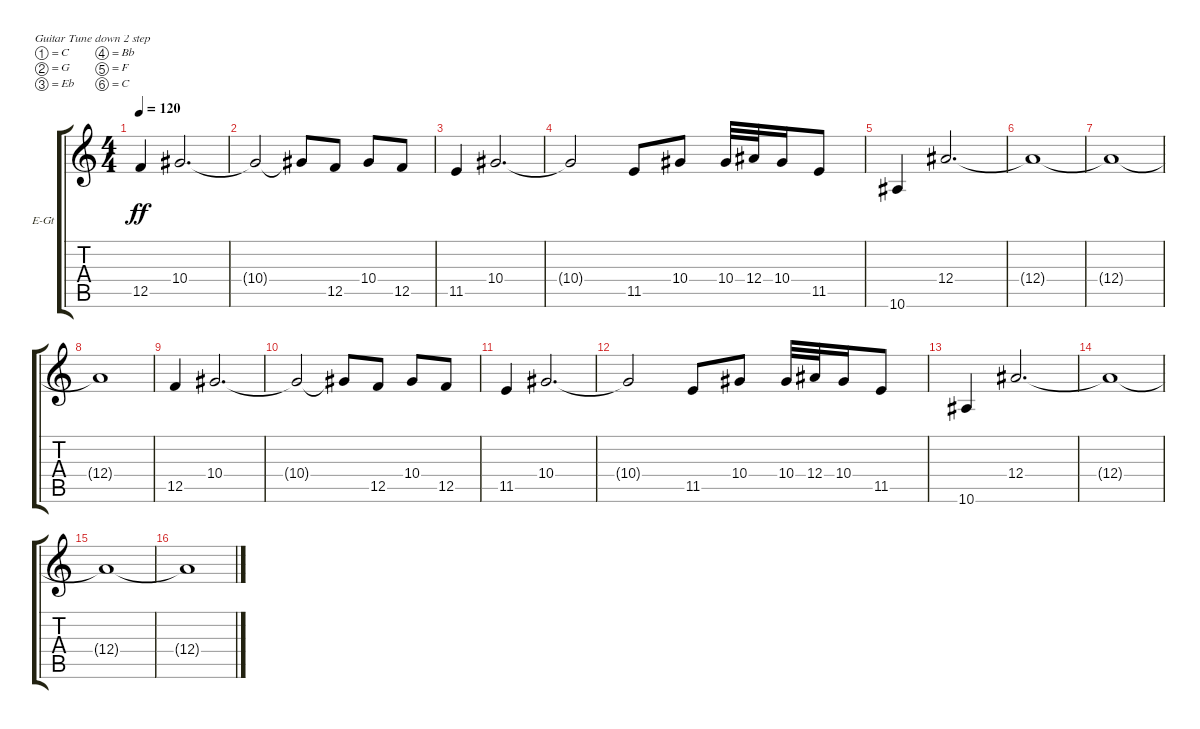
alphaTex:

\defaultSystemsLayout 4
\bracketExtendMode groupsimilarinstruments
\firstSystemTrackNameOrientation horizontal
\otherSystemsTrackNameOrientation horizontal
\track ("Electric Guitar" "E-Gt") {instrument overdrivenguitar}
\staff {score tabs}
\tuning (C4 G3 Eb3 Bb2 F2 C2)
\ts (4 4)
\tempo 120
\clef g2
\ks c
12.5.4{dy ff} 10.4.2{d} |
10.4{t}.2 10.4{t}.8 12.5.8 10.4.8 12.5.8 |
11.5.4 10.4.2{d} |
10.4{t}.2 11.5.8 10.4.8 10.4.32 12.4.32 10.4.16 11.5.8 |
10.6.4 12.4.2{d} |
12.4{t}.1 |
12.4{t}.1 |
12.4{t}.1 |
12.5.4 10.4.2{d} |
10.4{t}.2 10.4{t}.8 12.5.8 10.4.8 12.5.8 |
11.5.4 10.4.2{d} |
10.4{t}.2 11.5.8 10.4.8 10.4.32 12.4.32 10.4.16 11.5.8 |
10.6.4 12.4.2{d} |
12.4{t}.1 |
12.4{t}.1 |
12.4{t}.1
